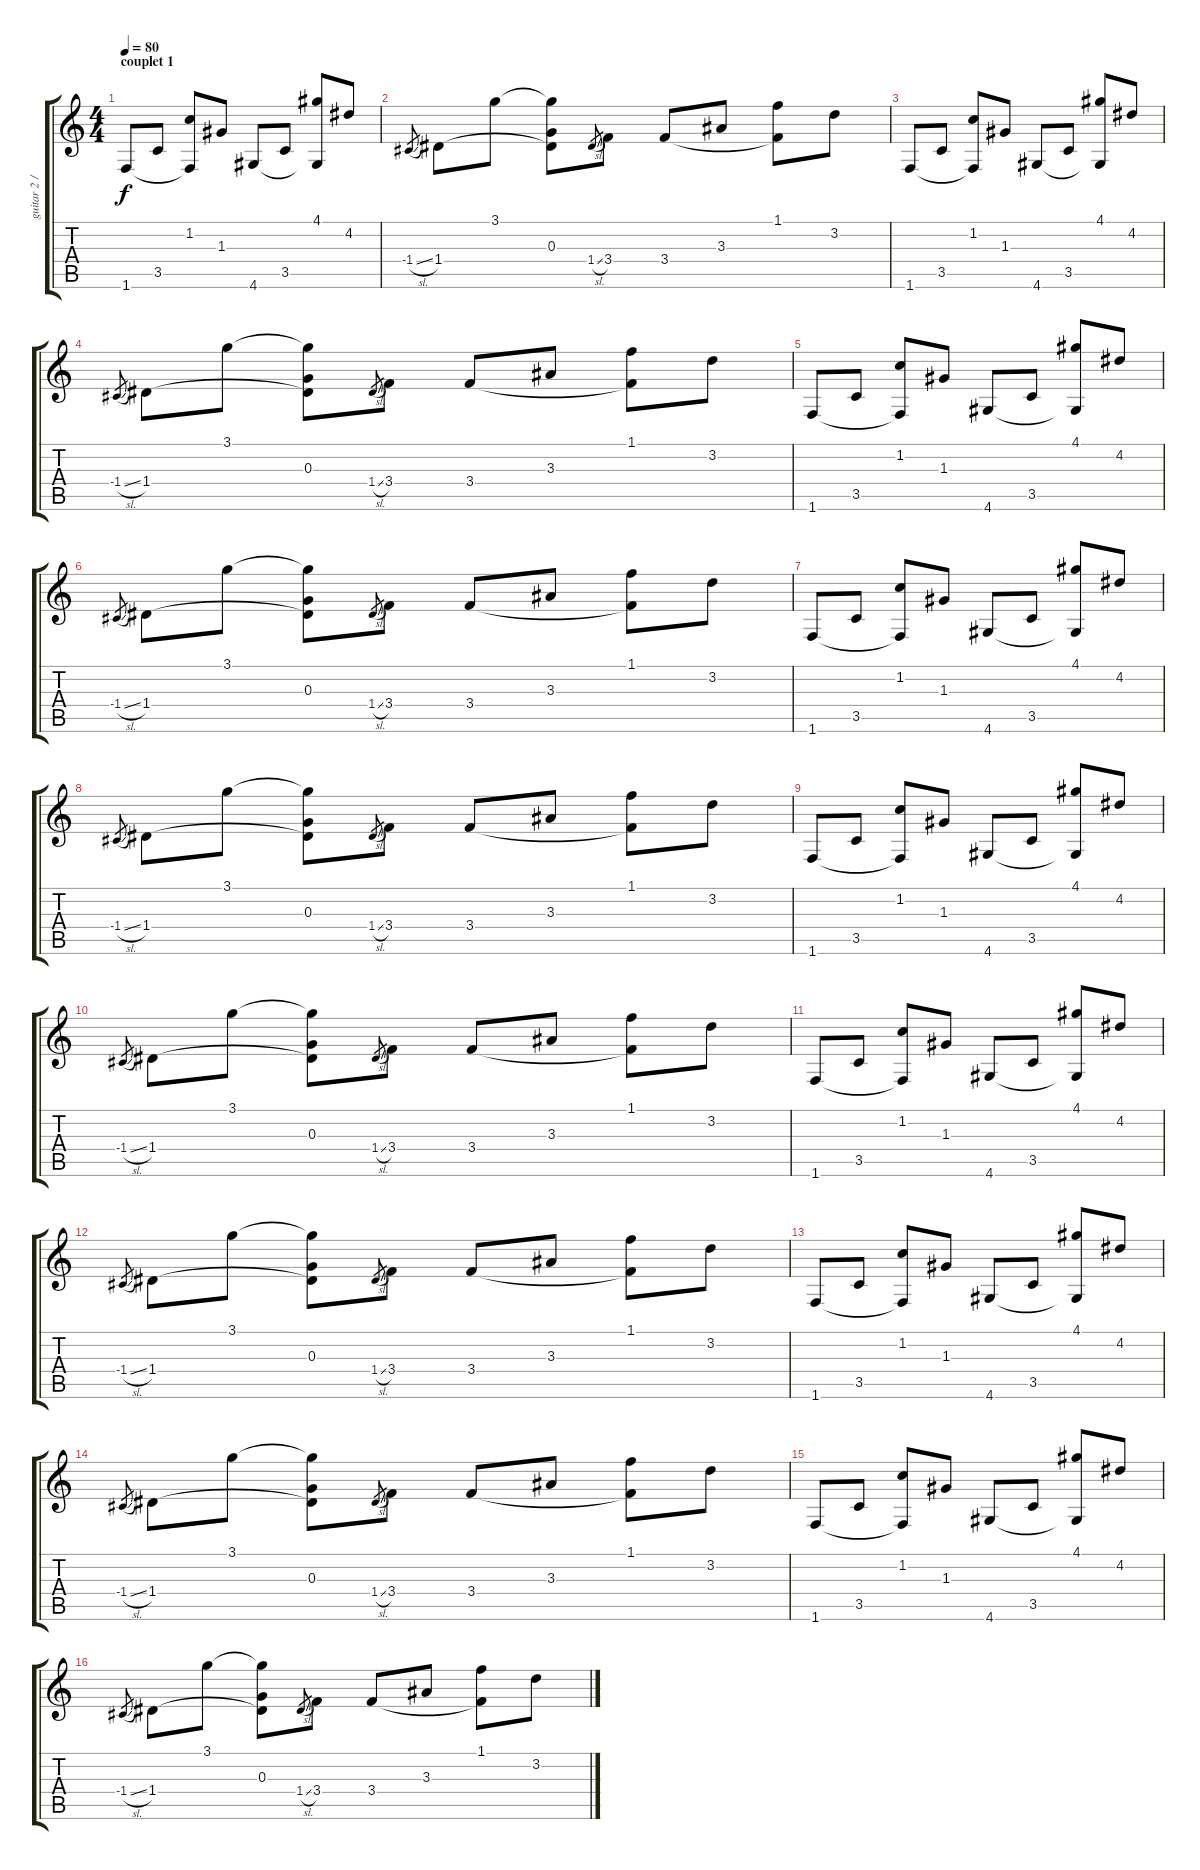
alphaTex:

\track ("guitar 2 / solo" "guitar 2 /") {instrument acousticguitarsteel}
\staff {score tabs}
\tuning (E4 B3 G3 D3 A2 E2) {hide}
\ts (4 4)
\section ("" "couplet 1")
\tempo 80
\clef g2
\ks c
1.6.8{dy f} 3.5.8 (1.2 1.6{t}).8 1.3.8 4.6.8 3.5.8 (4.1 4.6{t}).8 4.2.8 |
-1.4{sl}.8{gr} 1.4.8 3.1.8 (3.1{t} 0.3 1.4{t}).8 1.4{sl}.8{gr} 3.4.8 3.4.8 3.3.8 (1.1 3.4{t}).8 3.2.8 |
1.6.8 3.5.8 (1.2 1.6{t}).8 1.3.8 4.6.8 3.5.8 (4.1 4.6{t}).8 4.2.8 |
-1.4{sl}.8{gr} 1.4.8 3.1.8 (3.1{t} 0.3 1.4{t}).8 1.4{sl}.8{gr} 3.4.8 3.4.8 3.3.8 (1.1 3.4{t}).8 3.2.8 |
1.6.8 3.5.8 (1.2 1.6{t}).8 1.3.8 4.6.8 3.5.8 (4.1 4.6{t}).8 4.2.8 |
-1.4{sl}.8{gr} 1.4.8 3.1.8 (3.1{t} 0.3 1.4{t}).8 1.4{sl}.8{gr} 3.4.8 3.4.8 3.3.8 (1.1 3.4{t}).8 3.2.8 |
1.6.8 3.5.8 (1.2 1.6{t}).8 1.3.8 4.6.8 3.5.8 (4.1 4.6{t}).8 4.2.8 |
-1.4{sl}.8{gr} 1.4.8 3.1.8 (3.1{t} 0.3 1.4{t}).8 1.4{sl}.8{gr} 3.4.8 3.4.8 3.3.8 (1.1 3.4{t}).8 3.2.8 |
1.6.8 3.5.8 (1.2 1.6{t}).8 1.3.8 4.6.8 3.5.8 (4.1 4.6{t}).8 4.2.8 |
-1.4{sl}.8{gr} 1.4.8 3.1.8 (3.1{t} 0.3 1.4{t}).8 1.4{sl}.8{gr} 3.4.8 3.4.8 3.3.8 (1.1 3.4{t}).8 3.2.8 |
1.6.8 3.5.8 (1.2 1.6{t}).8 1.3.8 4.6.8 3.5.8 (4.1 4.6{t}).8 4.2.8 |
-1.4{sl}.8{gr} 1.4.8 3.1.8 (3.1{t} 0.3 1.4{t}).8 1.4{sl}.8{gr} 3.4.8 3.4.8 3.3.8 (1.1 3.4{t}).8 3.2.8 |
1.6.8 3.5.8 (1.2 1.6{t}).8 1.3.8 4.6.8 3.5.8 (4.1 4.6{t}).8 4.2.8 |
-1.4{sl}.8{gr} 1.4.8 3.1.8 (3.1{t} 0.3 1.4{t}).8 1.4{sl}.8{gr} 3.4.8 3.4.8 3.3.8 (1.1 3.4{t}).8 3.2.8 |
1.6.8 3.5.8 (1.2 1.6{t}).8 1.3.8 4.6.8 3.5.8 (4.1 4.6{t}).8 4.2.8 |
-1.4{sl}.8{gr} 1.4.8 3.1.8 (3.1{t} 0.3 1.4{t}).8 1.4{sl}.8{gr} 3.4.8 3.4.8 3.3.8 (1.1 3.4{t}).8 3.2.8
